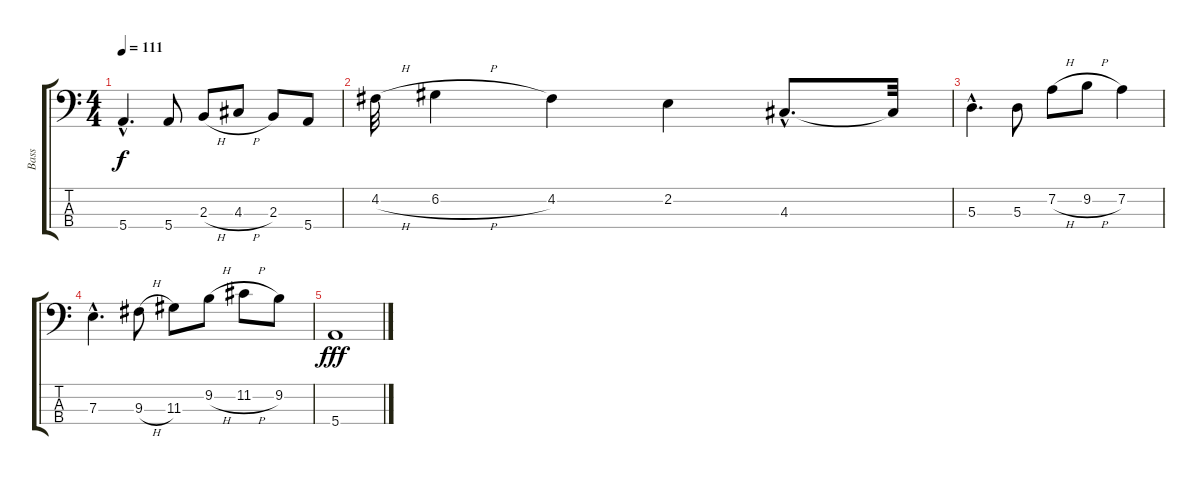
\track ("Bass" "Bass") {instrument electricbassfinger}
\staff {score tabs}
\tuning (G2 D2 A1 E1) {hide}
\ts (4 4)
\tempo 111
\clef f4
\ks c
5.4{hac}.4{d dy f} 5.4.8 2.3{h}.8 4.3{h}.8 2.3.8 5.4.8 |
4.2{h}.32 6.2{h}.4 4.2.4 2.2.4 4.3{hac}.8{d} 4.3{t}.32 |
5.3{hac}.4{d} 5.3.8 7.2{h}.8 9.2{h}.8 7.2.4 |
7.3{hac}.4{d} 9.3{h}.8 11.3.8 9.2{h}.8 11.2{h}.8 9.2.8 |
5.4.1{dy fff}
